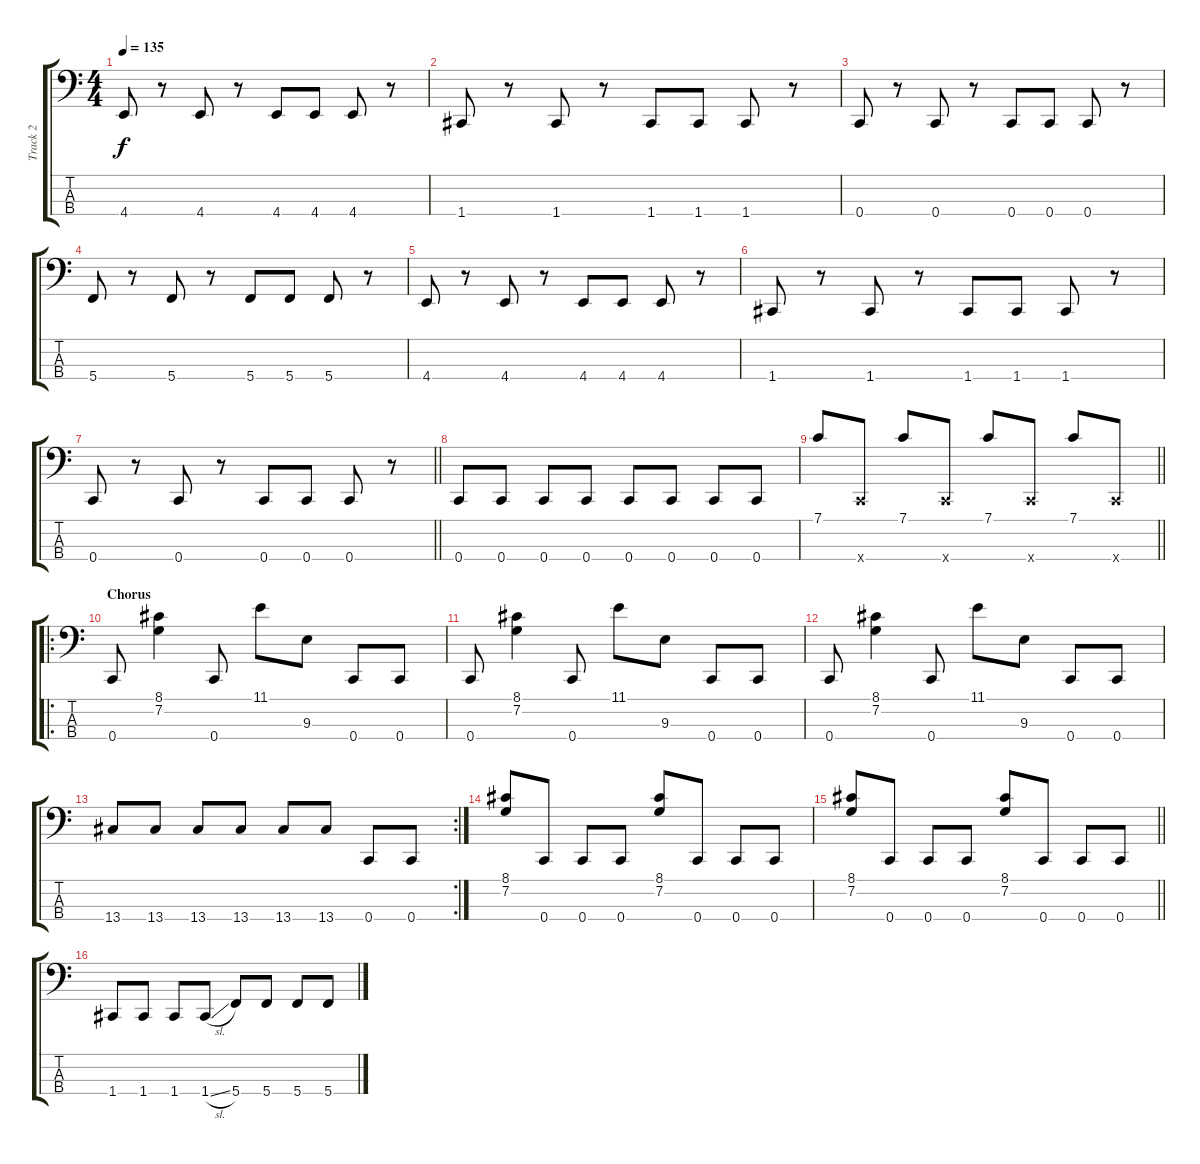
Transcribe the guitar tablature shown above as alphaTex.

\track ("Track 2" "Track 2") {instrument electricbassfinger}
\staff {score tabs}
\tuning (F2 C2 G1 C1) {hide}
\ts (4 4)
\tempo 135
\clef f4
\ks c
4.4.8{dy f} r.8 4.4.8 r.8 4.4.8 4.4.8 4.4.8 r.8 |
1.4.8 r.8 1.4.8 r.8 1.4.8 1.4.8 1.4.8 r.8 |
0.4.8 r.8 0.4.8 r.8 0.4.8 0.4.8 0.4.8 r.8 |
5.4.8 r.8 5.4.8 r.8 5.4.8 5.4.8 5.4.8 r.8 |
4.4.8 r.8 4.4.8 r.8 4.4.8 4.4.8 4.4.8 r.8 |
1.4.8 r.8 1.4.8 r.8 1.4.8 1.4.8 1.4.8 r.8 |
\barLineRight lightlight
0.4.8 r.8 0.4.8 r.8 0.4.8 0.4.8 0.4.8 r.8 |
0.4.8 0.4.8 0.4.8 0.4.8 0.4.8 0.4.8 0.4.8 0.4.8 |
\barLineRight lightlight
7.1.8{instrument slapbass1} 0.4{x}.8 7.1.8 0.4{x}.8 7.1.8 0.4{x}.8 7.1.8 0.4{x}.8 |
\ro
\section ("" "Chorus")
0.4.8{instrument slapbass1} (8.1 7.2).4 0.4.8 11.1.8 9.3.8 0.4.8 0.4.8 |
0.4.8 (8.1 7.2).4 0.4.8 11.1.8 9.3.8 0.4.8 0.4.8 |
0.4.8 (8.1 7.2).4 0.4.8 11.1.8 9.3.8 0.4.8 0.4.8 |
\rc 2
13.4.8 13.4.8 13.4.8 13.4.8 13.4.8 13.4.8 0.4.8 0.4.8 |
(8.1 7.2).8 0.4.8 0.4.8 0.4.8 (8.1 7.2).8 0.4.8 0.4.8 0.4.8 |
\barLineRight lightlight
(8.1 7.2).8 0.4.8 0.4.8 0.4.8 (8.1 7.2).8 0.4.8 0.4.8 0.4.8 |
1.4.8{instrument electricbassfinger} 1.4.8 1.4.8 1.4{sl}.8 5.4.8 5.4.8 5.4.8 5.4.8
